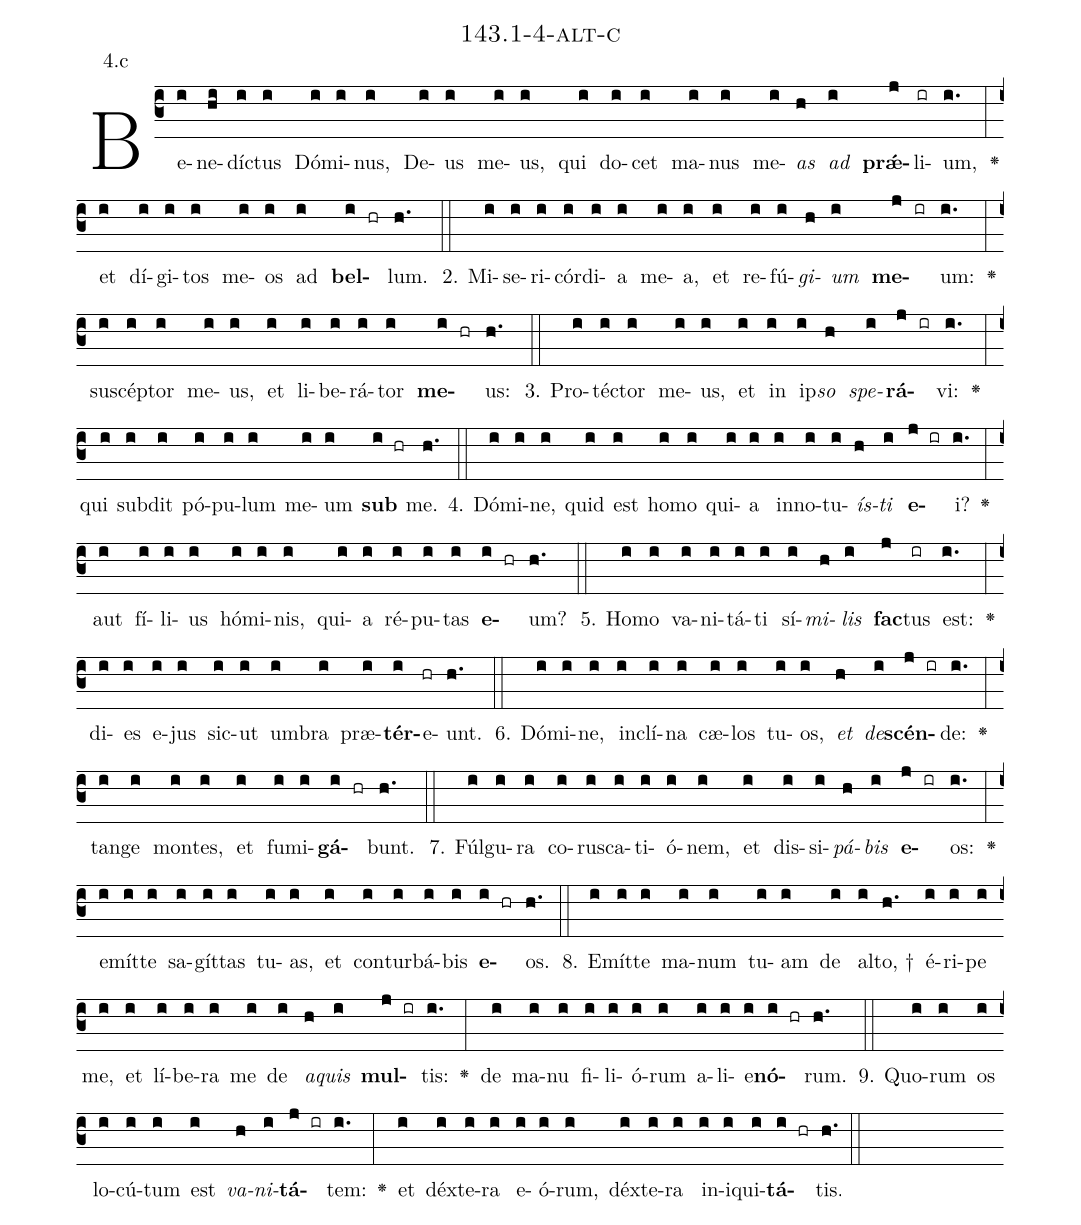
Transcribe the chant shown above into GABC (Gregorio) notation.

name: 143.1-4-alt-c;
annotation: 4.c;
%%
(c3)Be(i)ne(hi)díc(i)tus(i) Dó(i)mi(i)nus,(i) De(i)us(i) me(i)us,(i) qui(i) do(i)cet(i) ma(i)nus(i) me(i)<i>as</i>(h) <i>ad</i>(i) <b>prǽ</b>(j)li(ir)um,(i.) <v>\greheightstar</v>(:) et(i) dí(i)gi(i)tos(i) me(i)os(i) ad(i) <b>bel</b>(i hr)lum.(h.) (::)
2. Mi(i)se(i)ri(i)cór(i)di(i)a(i) me(i)a,(i) et(i) re(i)fú(i)<i>gi</i>(h)<i>um</i>(i) <b>me</b>(j ir)um:(i.) <v>\greheightstar</v>(:) su(i)scép(i)tor(i) me(i)us,(i) et(i) li(i)be(i)rá(i)tor(i) <b>me</b>(i hr)us:(h.) (::)
3. Pro(i)téc(i)tor(i) me(i)us,(i) et(i) in(i) ip(i)<i>so</i>(h) <i>spe</i>(i)<b>rá</b>(j ir)vi:(i.) <v>\greheightstar</v>(:) qui(i) sub(i)dit(i) pó(i)pu(i)lum(i) me(i)um(i) <b>sub</b>(i hr) me.(h.) (::)
4. Dó(i)mi(i)ne,(i) quid(i) est(i) ho(i)mo(i) qui(i)a(i) in(i)no(i)tu(i)<i>ís</i>(h)<i>ti</i>(i) <b>e</b>(j ir)i?(i.) <v>\greheightstar</v>(:) aut(i) fí(i)li(i)us(i) hó(i)mi(i)nis,(i) qui(i)a(i) ré(i)pu(i)tas(i) <b>e</b>(i hr)um?(h.) (::)
5. Ho(i)mo(i) va(i)ni(i)tá(i)ti(i) sí(i)<i>mi</i>(h)<i>lis</i>(i) <b>fac</b>(j)tus(ir) est:(i.) <v>\greheightstar</v>(:) di(i)es(i) e(i)jus(i) sic(i)ut(i) um(i)bra(i) præ(i)<b>tér</b>(i)e(hr)unt.(h.) (::)
6. Dó(i)mi(i)ne,(i) in(i)clí(i)na(i) cæ(i)los(i) tu(i)os,(i) <i>et</i>(h) <i>de</i>(i)<b>scén</b>(j ir)de:(i.) <v>\greheightstar</v>(:) tan(i)ge(i) mon(i)tes,(i) et(i) fu(i)mi(i)<b>gá</b>(i hr)bunt.(h.) (::)
7. Fúl(i)gu(i)ra(i) co(i)rus(i)ca(i)ti(i)ó(i)nem,(i) et(i) dis(i)si(i)<i>pá</i>(h)<i>bis</i>(i) <b>e</b>(j ir)os:(i.) <v>\greheightstar</v>(:) e(i)mít(i)te(i) sa(i)gít(i)tas(i) tu(i)as,(i) et(i) con(i)tur(i)bá(i)bis(i) <b>e</b>(i hr)os.(h.) (::)
8. E(i)mít(i)te(i) ma(i)num(i) tu(i)am(i) de(i) al(i)to, †(h.) é(i)ri(i)pe(i) me,(i) et(i) lí(i)be(i)ra(i) me(i) de(i) <i>a</i>(h)<i>quis</i>(i) <b>mul</b>(j ir)tis:(i.) <v>\greheightstar</v>(:) de(i) ma(i)nu(i) fi(i)li(i)ó(i)rum(i) a(i)li(i)e(i)<b>nó</b>(i hr)rum.(h.) (::)
9. Quo(i)rum(i) os(i) lo(i)cú(i)tum(i) est(i) <i>va</i>(h)<i>ni</i>(i)<b>tá</b>(j ir)tem:(i.) <v>\greheightstar</v>(:) et(i) déx(i)te(i)ra(i) e(i)ó(i)rum,(i) déx(i)te(i)ra(i) in(i)i(i)qui(i)<b>tá</b>(i hr)tis.(h.) (::)
